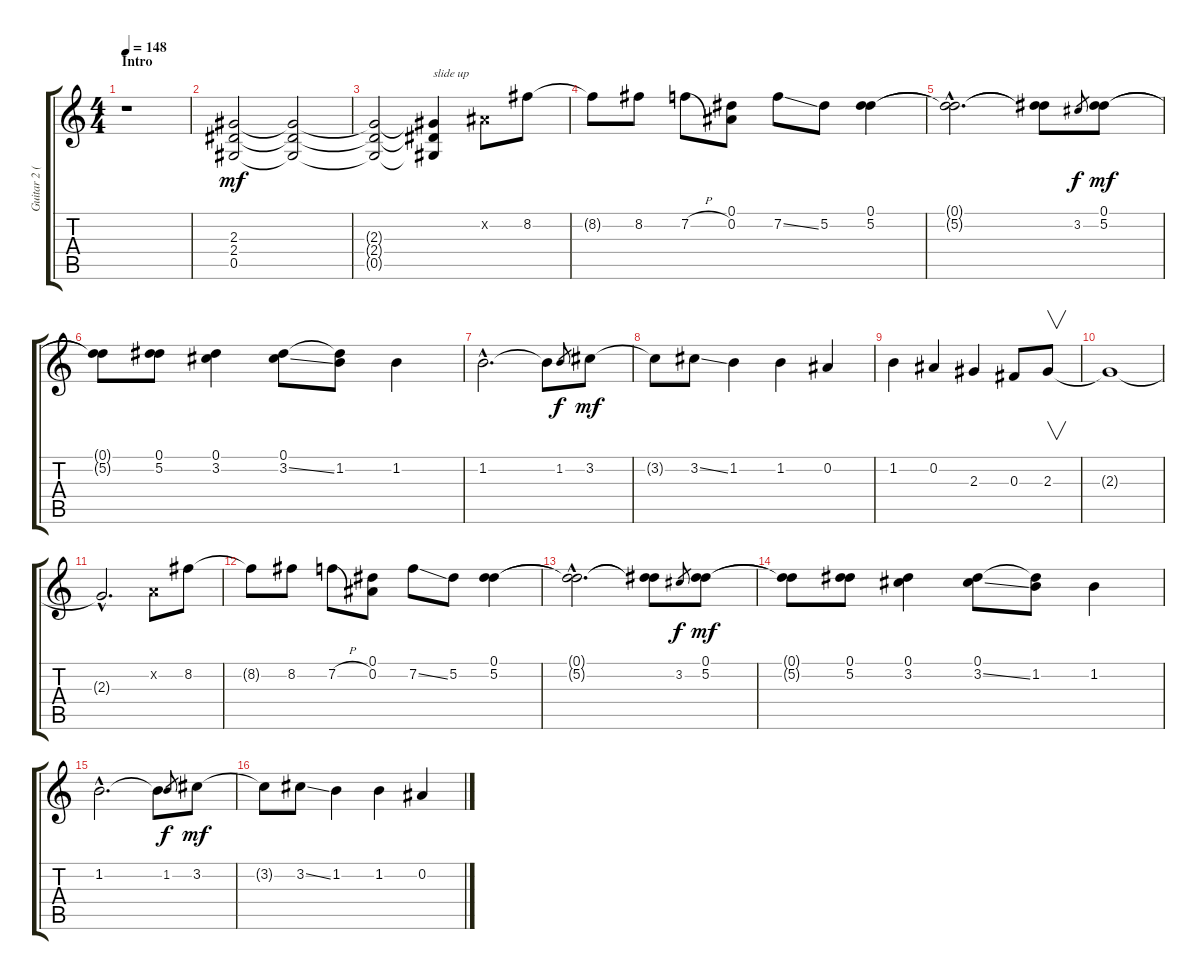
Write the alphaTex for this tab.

\track ("Guitar 2 (Izzy)" "Guitar 2 (") {instrument overdrivenguitar}
\staff {score tabs}
\tuning (Eb4 Bb3 Gb3 Db3 Ab2 Eb2) {hide}
\ts (4 4)
\section ("" "Intro")
\tempo 148
\clef g2
\ks c
r.1{dy mf instrument overdrivenguitar} |
(2.3 2.4 0.5).2 (2.3{t} 2.4{t} 0.5{t}).2 |
(2.3{t} 2.4{t} 0.5{t}).2 (2.3{t} 2.4{t} 0.5{t}).4{txt "slide up"} 0.2{x}.8{volume 16} 8.2.8 |
8.2{t}.8 8.2.8 7.2{h}.8 (0.1 0.2).8 7.2{ss}.8 5.2.8 (0.1 5.2).4 |
(0.1{hac t} 5.2{hac t}).2{d} (0.1{t} 5.2{t}).8 3.2.8{gr dy f} (0.1 5.2).8{dy mf} |
(0.1{t} 5.2{t}).8 (0.1 5.2).8 (0.1 3.2).4 (0.1 3.2{ss}).8 (0.1{t} 1.2).8 1.2.4 |
1.2{hac}.2{d} 1.2{t}.8 1.2.8{gr dy f} 3.2.8{dy mf} |
3.2{t}.8 3.2{ss}.8 1.2.4 1.2.4 0.2.4 |
1.2.4 0.2.4 2.3.4 0.3.8 2.3.8{v} |
2.3{t}.1 |
2.3{hac t}.2{d} -1.2{x}.8 8.2.8 |
8.2{t}.8 8.2.8 7.2{h}.8 (0.1 0.2).8 7.2{ss}.8 5.2.8 (0.1 5.2).4 |
(0.1{hac t} 5.2{hac t}).2{d} (0.1{t} 5.2{t}).8 3.2.8{gr dy f} (0.1 5.2).8{dy mf} |
(0.1{t} 5.2{t}).8 (0.1 5.2).8 (0.1 3.2).4 (0.1 3.2{ss}).8 (0.1{t} 1.2).8 1.2.4 |
1.2{hac}.2{d} 1.2{t}.8 1.2.8{gr dy f} 3.2.8{dy mf} |
3.2{t}.8 3.2{ss}.8 1.2.4 1.2.4 0.2.4
